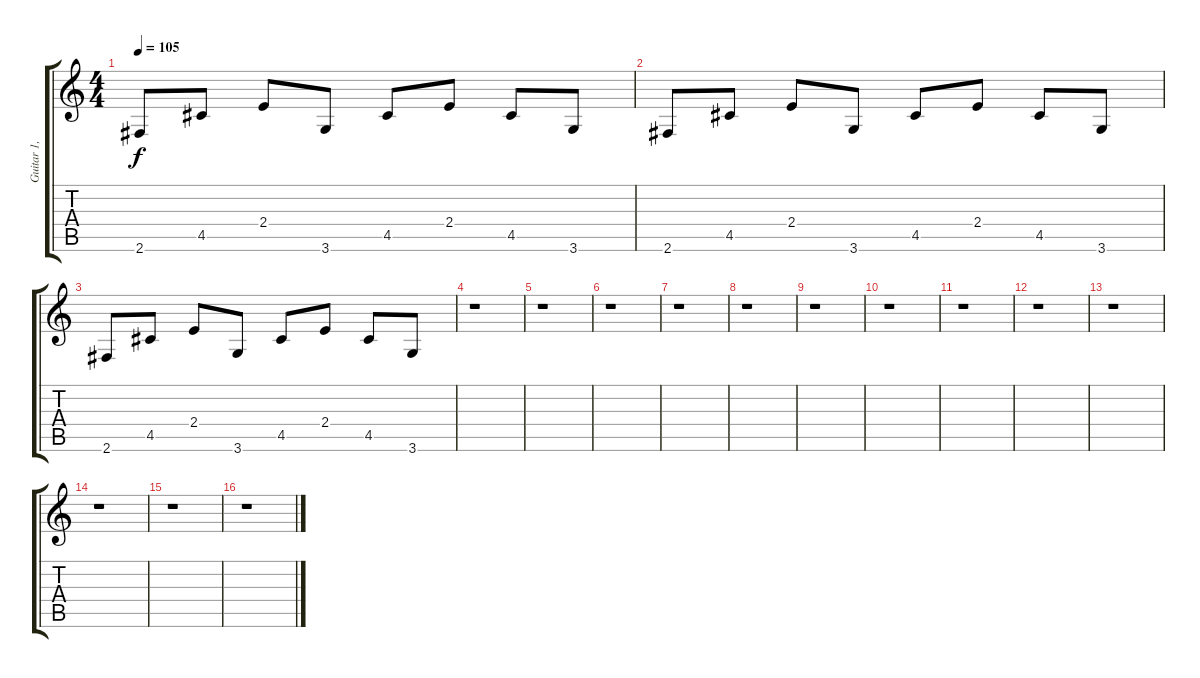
\track ("Guitar 1, Dime" "Guitar 1, ") {instrument electricguitarclean}
\staff {score tabs}
\tuning (E4 B3 G3 D3 A2 E2) {hide}
\ts (4 4)
\tempo 105
\clef g2
\ks c
2.6.8{dy f} 4.5.8 2.4.8 3.6.8 4.5.8 2.4.8 4.5.8 3.6.8 |
2.6.8 4.5.8 2.4.8 3.6.8 4.5.8 2.4.8 4.5.8 3.6.8 |
2.6.8 4.5.8 2.4.8 3.6.8 4.5.8 2.4.8 4.5.8 3.6.8 |
r.1 |
r.1 |
r.1 |
r.1 |
r.1 |
r.1 |
r.1 |
r.1 |
r.1 |
r.1 |
r.1 |
r.1 |
r.1
